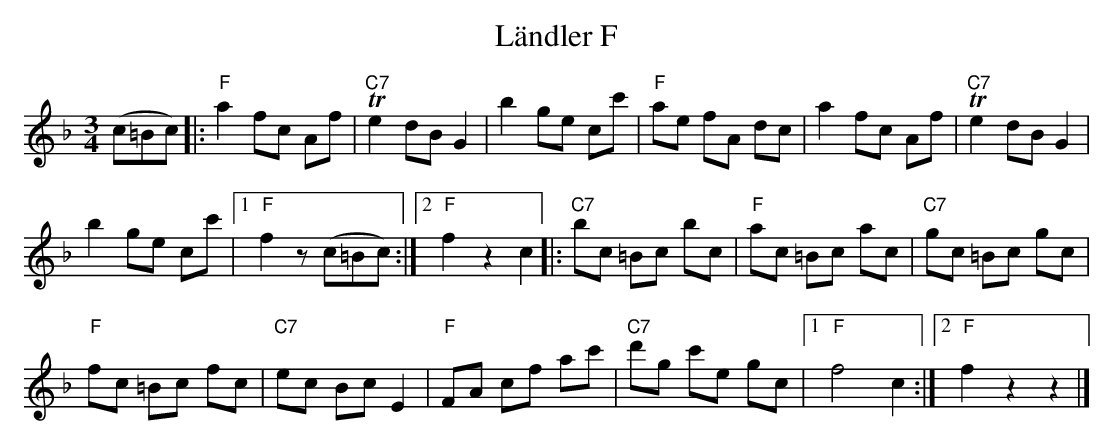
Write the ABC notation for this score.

X:1
T: Ländler F
M:3/4
L:1/8
K:F
(c=Bc) |: "F"a2 fc Af | "C7"Te2 dB G2 | b2 ge cc' | "F"ae fA dc | a2 fc Af | "C7"Te2 dB G2 |
b2 ge cc' |1 "F"f2 z (c=Bc) :|2 "F"f2z2c2 |: "C7"bc =Bc bc | "F"ac =Bc ac | "C7"gc =Bc gc |
"F"fc =Bc fc | "C7"ec Bc E2 | "F"FA cf ac' | "C7"d'g c'e gc |1 "F"f4c2 :|2 "F"f2z2z2 |]
